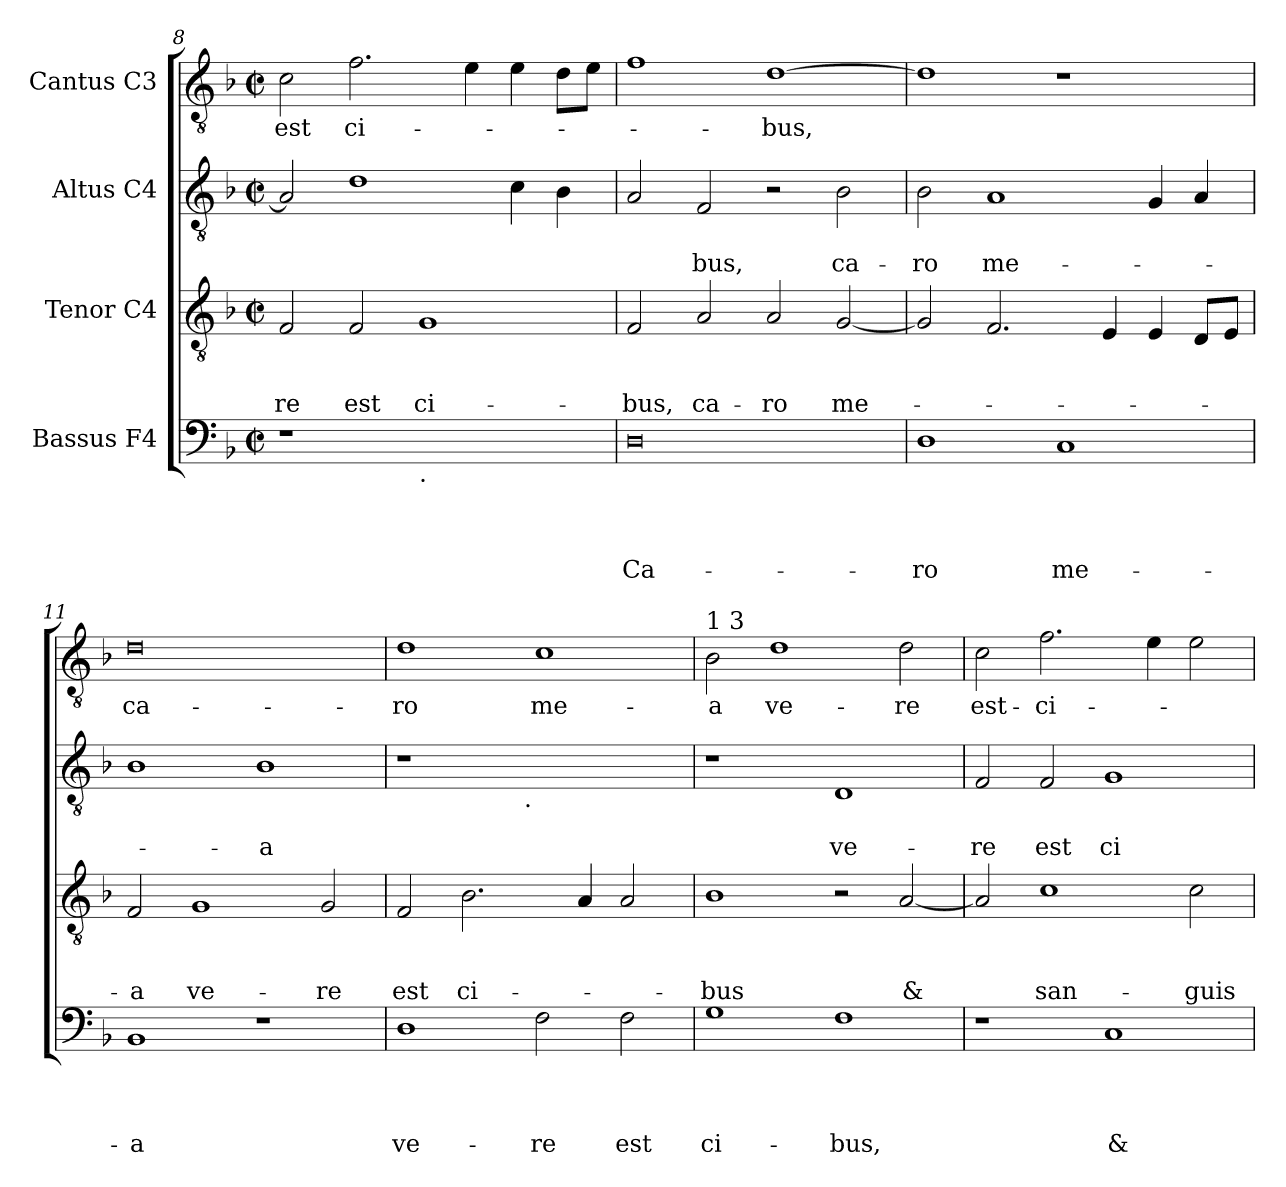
**kern	**text	**text	**text	**text	**kern	**text	**text	**text	**kern	**text	**text	**kern	**text
*part4	*part4	*part4	*part4	*part4	*part3	*part3	*part3	*part3	*part2	*part2	*part2	*part1	*part1
*staff4	*staff4	*staff4	*staff4	*staff4	*staff3	*staff3	*staff3	*staff3	*staff2	*staff2	*staff2	*staff1	*staff1
*I"Bassus F4	*	*	*	*	*I"Tenor C4	*	*	*	*I"Altus C4	*	*	*I"Cantus C3	*
*clefF4	*	*	*	*	*clefGv2	*	*	*	*clefGv2	*	*	*clefGv2	*
*k[b-]	*	*	*	*	*k[b-]	*	*	*	*k[b-]	*	*	*k[b-]	*
*F:	*	*	*	*	*F:	*	*	*	*F:	*	*	*F:	*
*M2/2	*	*	*	*	*M2/2	*	*	*	*M2/2	*	*	*M2/2	*
*met(c|)	*	*	*	*	*met(c|)	*	*	*	*met(c|)	*	*	*met(c|)	*
=8	=8	=8	=8	=8	=8	=8	=8	=8	=8	=8	=8	=8	=8
!	!	!	!	!	!	!	!	!LO:LY:b	!	!	!	!	!LO:LY:b
1r	.	.	.	.	2F/	.	.	-re	2A/]	.	.	2c\	est
!	!	!	!	!	!	!	!	!LO:LY:b	!	!	!	!	!LO:LY:b
.	.	.	.	.	2F/	.	.	est	1d	.	.	2.f\	ci-
!LO:TX:b:t=.	!	!	!	!	!	!	!	!	!	!	!	!	!
!	!	!	!	!	!	!	!	!LO:LY:b	!	!	!	!	!
1ryy	.	.	.	.	1G	.	.	ci-	.	.	.	.	.
.	.	.	.	.	.	.	.	.	.	.	.	4e\	.
.	.	.	.	.	.	.	.	.	4c\	.	.	4e\	.
.	.	.	.	.	.	.	.	.	4B-\	.	.	8d\L	.
.	.	.	.	.	.	.	.	.	.	.	.	8e\J	.
=9	=9	=9	=9	=9	=9	=9	=9	=9	=9	=9	=9	=9	=9
!	!	!	!	!LO:LY:b	!	!	!	!LO:LY:b	!	!	!	!	!
0D	.	.	.	Ca-	2F/	.	.	-bus,	2A/	.	.	1f	.
!	!	!	!	!	!	!	!	!LO:LY:b	!	!	!LO:LY:b	!	!
.	.	.	.	.	2A/	.	.	ca-	2F/	.	-bus,	.	.
!	!	!	!	!	!	!	!	!LO:LY:b	!	!	!	!	!LO:LY:b
.	.	.	.	.	2A/	.	.	-ro	2r	.	.	[>1d	-bus,
!	!	!	!	!	!	!	!	!LO:LY:b	!	!	!LO:LY:b	!	!
.	.	.	.	.	[<2G/	.	.	me-	2B-\	.	ca-	.	.
=10	=10	=10	=10	=10	=10	=10	=10	=10	=10	=10	=10	=10	=10
!	!	!	!	!LO:LY:b	!	!	!	!	!	!	!LO:LY:b	!	!
1D	.	.	.	-ro	2G/]	.	.	.	2B-\	.	-ro	1d]	.
!	!	!	!	!	!	!	!	!	!	!	!LO:LY:b	!	!
.	.	.	.	.	2.F/	.	.	.	1A	.	me-	.	.
!	!	!	!	!LO:LY:b	!	!	!	!	!	!	!	!	!
1C	.	.	.	me-	.	.	.	.	.	.	.	1r	.
.	.	.	.	.	4E/	.	.	.	.	.	.	.	.
.	.	.	.	.	4E/	.	.	.	4G/	.	.	.	.
.	.	.	.	.	8D/L	.	.	.	4A/	.	.	.	.
.	.	.	.	.	8E/J	.	.	.	.	.	.	.	.
=11	=11	=11	=11	=11	=11	=11	=11	=11	=11	=11	=11	=11	=11
!	!	!	!	!LO:LY:b	!	!	!	!LO:LY:b	!	!	!	!	!LO:LY:b
1BB-	.	.	.	-a	2F/	.	.	-a	1B-	.	.	0d	ca-
!	!	!	!	!	!	!	!	!LO:LY:b	!	!	!	!	!
.	.	.	.	.	1G	.	.	ve-	.	.	.	.	.
!	!	!	!	!	!	!	!	!	!	!	!LO:LY:b	!	!
1r	.	.	.	.	.	.	.	.	1B-	.	-a	.	.
!	!	!	!	!	!	!	!	!LO:LY:b	!	!	!	!	!
.	.	.	.	.	2G/	.	.	-re	.	.	.	.	.
=12	=12	=12	=12	=12	=12	=12	=12	=12	=12	=12	=12	=12	=12
!	!	!	!	!LO:LY:b	!	!	!	!LO:LY:b	!	!	!	!	!LO:LY:b
*	*	*	*	*	*	*	*	*	*^	*	*	*	*
1D	.	.	.	ve-	2F/	.	.	est	1r	2ryy	.	.	1d	-ro
!	!	!	!	!	!	!	!	!LO:LY:b	!	!	!	!	!	!
.	.	.	.	.	2.B-\	.	.	ci-	.	4...ryy	.	.	.	.
!	!	!	!	!	!	!	!	!	!	!LO:TX:b:t=.	!	!	!	!
.	.	.	.	.	.	.	.	.	.	1ryy	.	.	.	.
!	!	!	!	!LO:LY:b	!	!	!	!	!	!	!	!	!	!LO:LY:b
2F\	.	.	.	-re	.	.	.	.	1ryy	.	.	.	1c	me-
.	.	.	.	.	4A/	.	.	.	.	.	.	.	.	.
!	!	!	!	!LO:LY:b	!	!	!	!	!	!	!	!	!	!
2F\	.	.	.	est	2A/	.	.	.	.	.	.	.	.	.
.	.	.	.	.	.	.	.	.	.	32ryy	.	.	.	.
!!LO:LB:g=z
=13	=13	=13	=13	=13	=13	=13	=13	=13	=13	=13	=13	=13	=13	=13
!	!	!	!	!	!	!	!	!	!	!	!	!	!LO:TX:a:t=1 3	!
!	!	!	!	!LO:LY:b	!	!	!	!LO:LY:b	!	!	!	!	!	!LO:LY:b
*	*	*	*	*	*	*	*	*	*v	*v	*	*	*	*
1G	.	.	.	ci-	1B-	.	.	-bus	1r	.	.	2B-\	-a
!	!	!	!	!	!	!	!	!	!	!	!	!	!LO:LY:b
.	.	.	.	.	.	.	.	.	.	.	.	1d	ve-
!	!	!	!	!LO:LY:b	!	!	!	!	!	!	!LO:LY:b	!	!
1F	.	.	.	-bus,	2r	.	.	.	1D	.	ve-	.	.
!	!	!	!	!	!	!	!	!LO:LY:b	!	!	!	!	!LO:LY:b
.	.	.	.	.	[<2A/	.	.	&	.	.	.	2d\	-re
=14	=14	=14	=14	=14	=14	=14	=14	=14	=14	=14	=14	=14	=14
!	!	!	!	!	!	!	!	!	!	!	!LO:LY:b	!	!LO:LY:b
1r	.	.	.	.	2A/]	.	.	.	2F/	.	-re	2c\	est-
!	!	!	!	!	!	!	!	!LO:LY:b	!	!	!LO:LY:b	!	!LO:LY:b
.	.	.	.	.	1c	.	.	san-	2F/	.	est	2.f\	-ci-
!	!	!	!	!LO:LY:b	!	!	!	!	!	!	!LO:LY:b	!	!
1C	.	.	.	&	.	.	.	.	1G	.	ci-	.	.
.	.	.	.	.	.	.	.	.	.	.	.	4e\	.
!	!	!	!	!	!	!	!	!LO:LY:b	!	!	!	!	!
.	.	.	.	.	2c\	.	.	-guis	.	.	.	2e\	.
=	=	=	=	=	=	=	=	=	=	=	=	=	=
*-	*-	*-	*-	*-	*-	*-	*-	*-	*-	*-	*-	*-	*-
